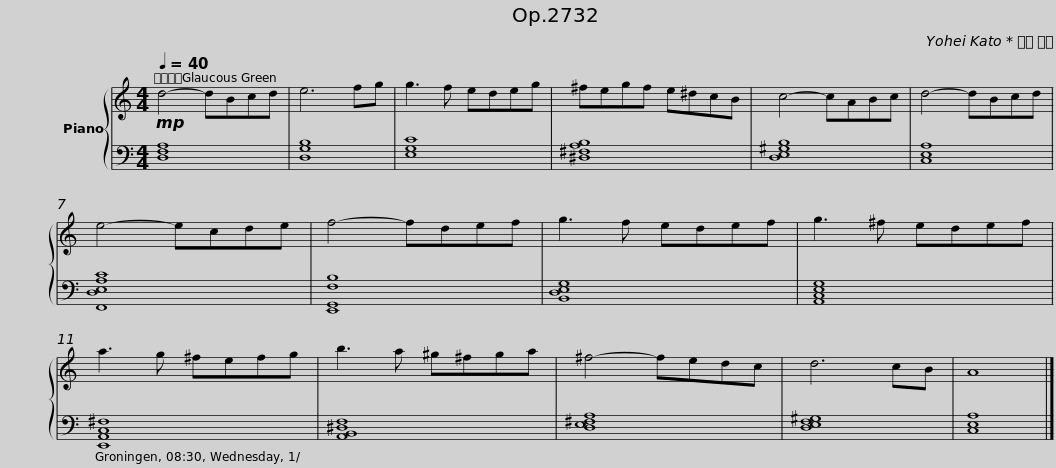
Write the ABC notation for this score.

X:1
%%score { 1 | 2 }
L:1/8
Q:1/4=40
M:4/4
I:linebreak $
K:C
V:1 treble
V:2 bass
V:1
!mp! d4- dBcd | e6 fg | g3 f edeg | ^fegf e^dcB | c4- cABc |$ %5
 d4- dBcd | e4- ecde | f4- fdef | g3 f edef | g3 ^f edef |$ %10
 a3 g ^fefg | b3 a ^g^fga | ^f4- fedc | d6 cB | A8 |] %15
V:2
 [D,F,A,]8 | [D,G,B,]8 | [E,G,C]8 | [^D,^F,A,B,]8 | [D,E,^G,B,]8 |$ %5
 [C,E,A,]8 | [F,,D,E,A,C]8 | [E,,G,,F,B,]8 | [B,,D,E,G,]8 | [A,,C,E,G,]8 |$ %10
 [E,,A,,C,^F,]8 | [A,,B,,^D,F,]8 | [D,E,^F,A,]8 | [D,E,F,^G,]8 | [C,E,A,]8 |] %15
